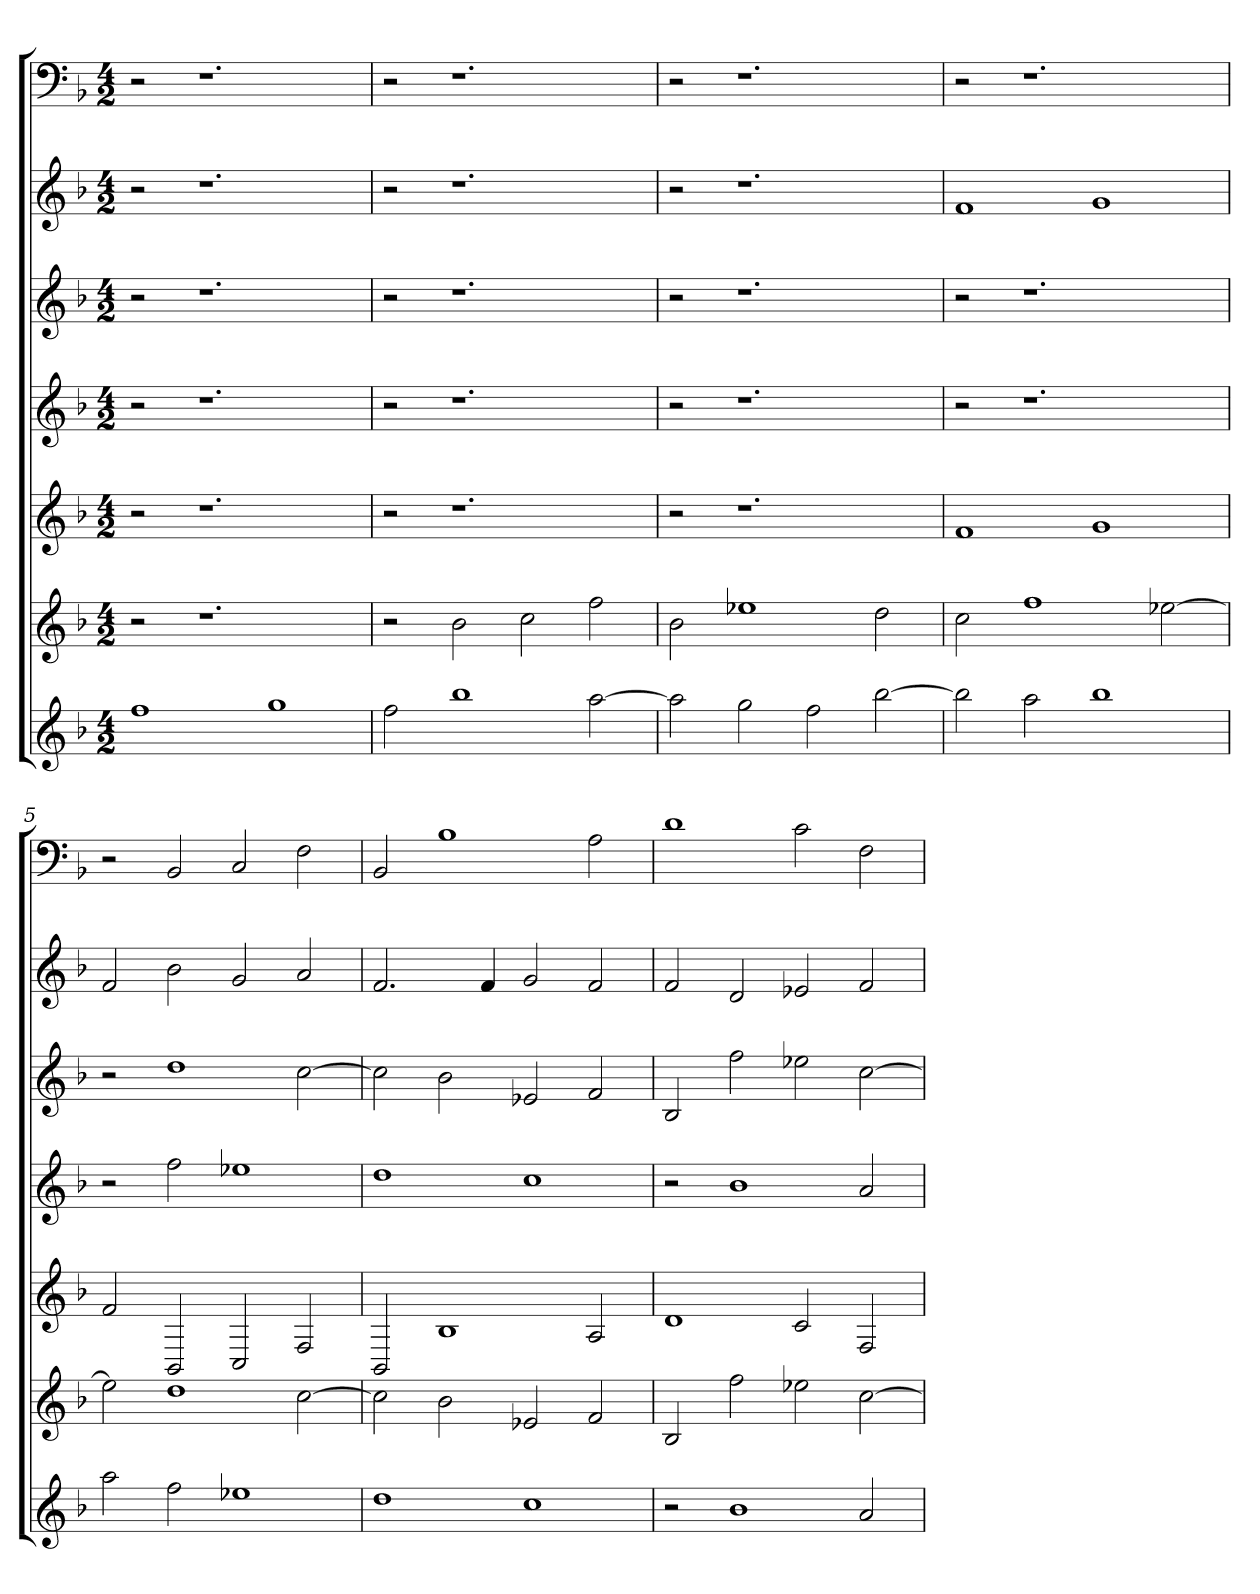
**kern	**kern	**kern	**kern	**kern	**kern	**kern
*part7	*part6	*part5	*part4	*part3	*part2	*part1
*staff7	*staff6	*staff5	*staff4	*staff3	*staff2	*staff1
*k[b-]	*k[b-]	*k[b-]	*k[b-]	*k[b-]	*k[b-]	*k[b-]
*F:	*F:	*F:	*F:	*F:	*F:	*F:
*M4/2	*M4/2	*M4/2	*M4/2	*M4/2	*M4/2	*M4/2
=1	=1	=1	=1	=1	=1	=1
1ff	2r	2r	2r	2r	2r	2r
.	1.r	1.r	1.r	1.r	1.r	1.r
1gg	.	.	.	.	.	.
=2	=2	=2	=2	=2	=2	=2
2ff	2r	2r	2r	2r	2r	2r
1bb-	2b-	1.r	1.r	1.r	1.r	1.r
.	2cc	.	.	.	.	.
[2aa	2ff	.	.	.	.	.
=3	=3	=3	=3	=3	=3	=3
2aa]	2b-	2r	2r	2r	2r	2r
2gg	1ee-X	1.r	1.r	1.r	1.r	1.r
2ff	.	.	.	.	.	.
[2bb-	2dd	.	.	.	.	.
=4	=4	=4	=4	=4	=4	=4
2bb-]	2cc	1f	2r	2r	1f	2r
2aa	1ff	.	1.r	1.r	.	1.r
1bb-	.	1g	.	.	1g	.
.	[2ee-X	.	.	.	.	.
=5	=5	=5	=5	=5	=5	=5
2aa	2ee-]	2f	2r	2r	2f	2r
2ff	1dd	2BB-	2ff	1dd	2b-	2BB-
1ee-X	.	2C	1ee-X	.	2g	2C
.	[2cc	2F	.	[2cc	2a	2F
=6	=6	=6	=6	=6	=6	=6
1dd	2cc]	2BB-	1dd	2cc]	2.f	2BB-
.	2b-	1B-	.	2b-	.	1B-
.	.	.	.	.	4f	.
1cc	2e-X	.	1cc	2e-X	2g	.
.	2f	2A	.	2f	2f	2A
=7	=7	=7	=7	=7	=7	=7
2r	2B-	1d	2r	2B-	2f	1d
1b-	2ff	.	1b-	2ff	2d	.
.	2ee-X	2c	.	2ee-X	2e-X	2c
2a	[2cc	2F	2a	[2cc	2f	2F
=	=	=	=	=	=	=
*-	*-	*-	*-	*-	*-	*-
